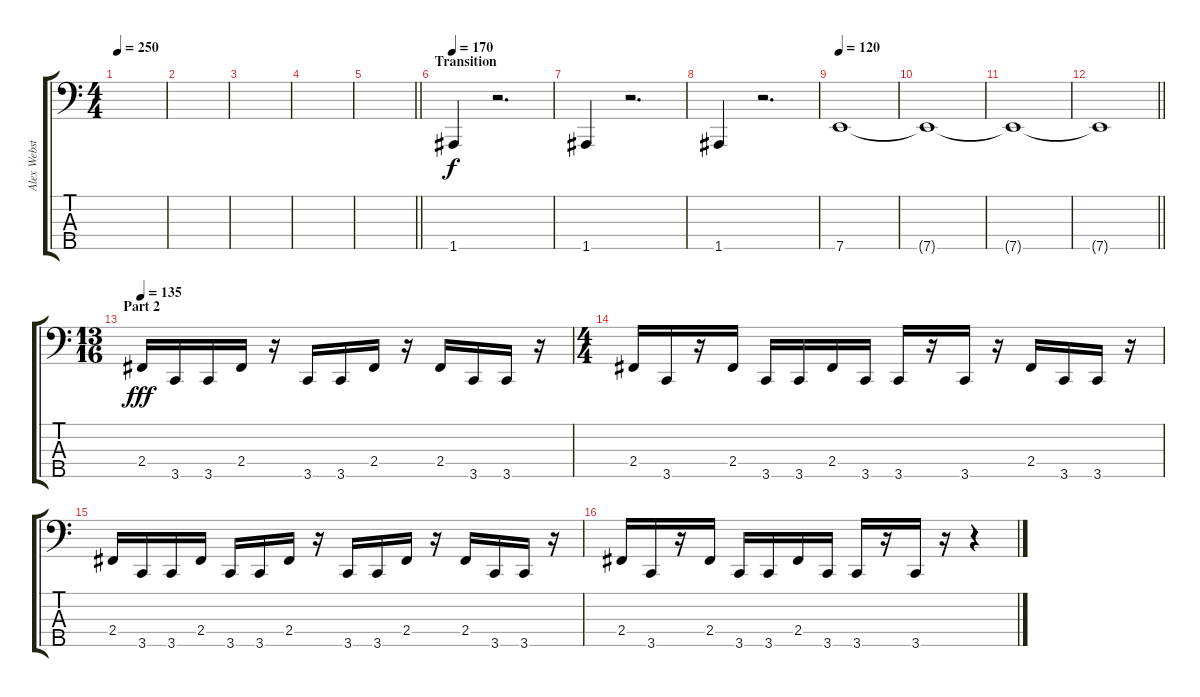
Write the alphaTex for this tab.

\track ("Alex Webster - Bass" "Alex Webst") {instrument electricbassfinger}
\staff {score tabs}
\tuning (G2 D2 A1 E1 A0) {hide}
\ts (4 4)
\tempo 250
\clef f4
\ks c
|
|
|
|
\barLineRight lightlight
|
\section ("" "Transition")
\tempo 170
1.5.4 r.2{d} |
1.5.4 r.2{d} |
1.5.4 r.2{d} |
\tempo 120
7.5.1 |
7.5{t}.1{dy f} |
7.5{t}.1 |
\barLineRight lightlight
7.5{t}.1 |
\ts (13 16)
\section ("" "Part 2")
\tempo 135
2.4.16{dy fff} 3.5.16 3.5.16 2.4.16 r.16 3.5.16 3.5.16 2.4.16 r.16 2.4.16 3.5.16 3.5.16 r.16 |
\ts (4 4)
2.4.16 3.5.16 r.16 2.4.16 3.5.16 3.5.16 2.4.16 3.5.16 3.5.16 r.16 3.5.16 r.16 2.4.16 3.5.16 3.5.16 r.16 |
2.4.16 3.5.16 3.5.16 2.4.16 3.5.16 3.5.16 2.4.16 r.16 3.5.16 3.5.16 2.4.16 r.16 2.4.16 3.5.16 3.5.16 r.16 |
2.4.16 3.5.16 r.16 2.4.16 3.5.16 3.5.16 2.4.16 3.5.16 3.5.16 r.16 3.5.16 r.16 r.4
